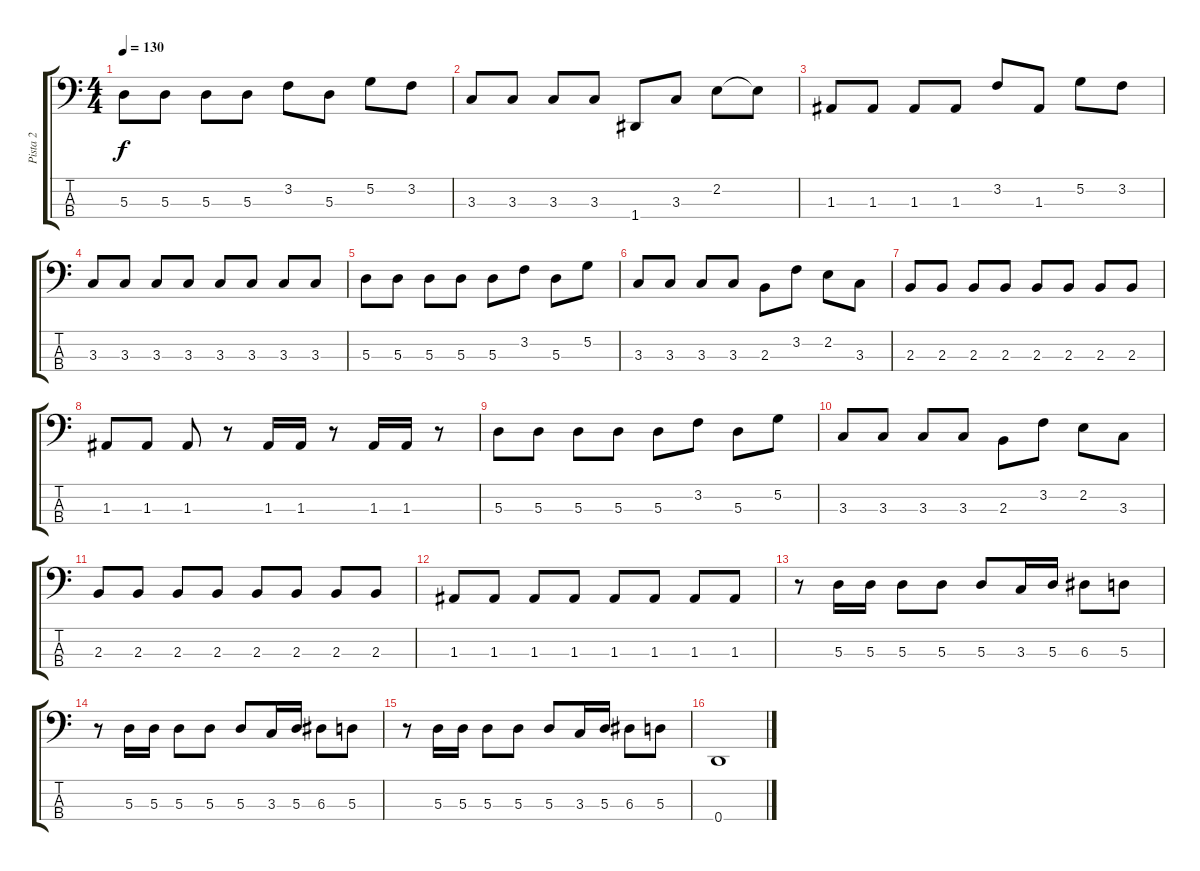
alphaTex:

\track ("Pista 2" "Pista 2") {instrument electricbassfinger}
\staff {score tabs}
\tuning (G2 D2 A1 D1) {hide}
\ts (4 4)
\tempo 130
\clef f4
\ks c
5.3.8{dy f} 5.3.8 5.3.8 5.3.8 3.2.8 5.3.8 5.2.8 3.2.8 |
3.3.8 3.3.8 3.3.8 3.3.8 1.4.8 3.3.8 2.2.8 2.2{t}.8 |
1.3.8 1.3.8 1.3.8 1.3.8 3.2.8 1.3.8 5.2.8 3.2.8 |
3.3.8 3.3.8 3.3.8 3.3.8 3.3.8 3.3.8 3.3.8 3.3.8 |
5.3.8 5.3.8 5.3.8 5.3.8 5.3.8 3.2.8 5.3.8 5.2.8 |
3.3.8 3.3.8 3.3.8 3.3.8 2.3.8 3.2.8 2.2.8 3.3.8 |
2.3.8 2.3.8 2.3.8 2.3.8 2.3.8 2.3.8 2.3.8 2.3.8 |
1.3.8 1.3.8 1.3.8 r.8 1.3.16 1.3.16 r.8 1.3.16 1.3.16 r.8 |
5.3.8 5.3.8 5.3.8 5.3.8 5.3.8 3.2.8 5.3.8 5.2.8 |
3.3.8 3.3.8 3.3.8 3.3.8 2.3.8 3.2.8 2.2.8 3.3.8 |
2.3.8 2.3.8 2.3.8 2.3.8 2.3.8 2.3.8 2.3.8 2.3.8 |
1.3.8 1.3.8 1.3.8 1.3.8 1.3.8 1.3.8 1.3.8 1.3.8 |
r.8 5.3.16 5.3.16 5.3.8 5.3.8 5.3.8 3.3.16 5.3.16 6.3.8 5.3.8 |
r.8 5.3.16 5.3.16 5.3.8 5.3.8 5.3.8 3.3.16 5.3.16 6.3.8 5.3.8 |
r.8 5.3.16 5.3.16 5.3.8 5.3.8 5.3.8 3.3.16 5.3.16 6.3.8 5.3.8 |
0.4.1
